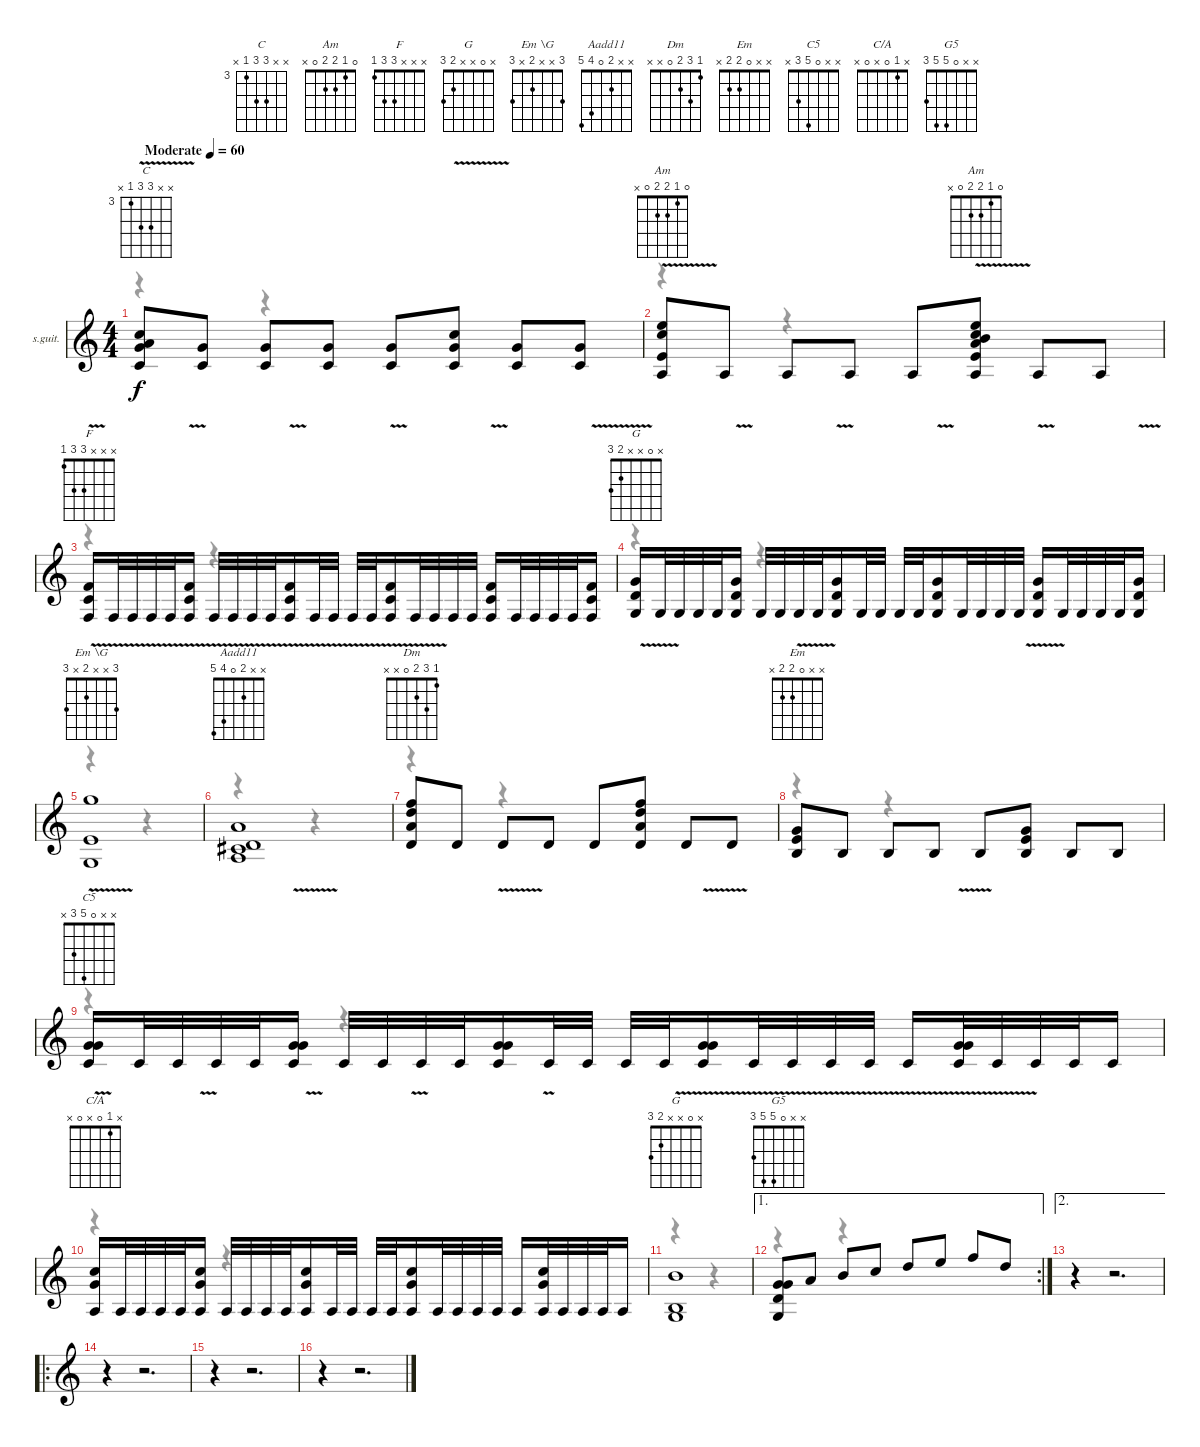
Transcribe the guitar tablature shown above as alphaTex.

\defaultSystemsLayout 4
\bracketExtendMode groupsimilarinstruments
\useSystemSignSeparator
\firstSystemTrackNameOrientation horizontal
\chordDiagramsInScore
\track ("Akkorde" "s.guit.") {instrument acousticguitarsteel}
\staff {score}
\tuning (E4 B3 G3 D3 A2 E2)
\chord ("C" x x 5 5 3 x) {firstfret 3}
\chord ("Am" 0 1 x 2 0 x)
\chord ("Am" 0 1 2 2 0 x)
\chord ("F" x x x 3 3 1)
\chord ("G" x x x 5 5 3)
\chord ("Em \\G" 3 x x 2 x 3)
\chord ("Aadd11" x x 2 0 4 5)
\chord ("Dm" 1 3 2 0 x x)
\chord ("Em" x x 0 2 2 x)
\chord ("C5" x x 0 5 3 x)
\chord ("C/A" x 1 0 x 0 x)
\chord ("G" x 0 x x 2 3)
\chord ("G5" x x 0 5 5 3)
\voice
\ts (4 4)
\beaming (8 2 2 2 2)
\tempo (60 "Moderate")
\clef g2
\ks c
(5.3{v} 5.4{v} 3.5{v} 17.6).8{ch "C" dy f instrument acousticguitarsteel beam Up} (5.4 3.5).8{beam Up} (5.4 3.5).8{beam Up} (5.4 3.5).8{beam Up} (5.4 3.5).8{beam Up} (5.3{v} 5.4{v} 3.5{v}).8{beam Up} (5.4 3.5).8{beam Up} (5.4 3.5).8{beam Up} |
(0.1{v} 1.2{v} 2.4{v} 0.5{v}).8{ch "Am" beam Up} 0.5.8{beam Up} 0.5.8{beam Up} 0.5.8{beam Up} 0.5.8{beam Up} (0.1{v} 1.2{v} 2.3{v} 2.4{v} 0.5{v} 19.6).8{ch "Am" beam Up} 0.5.8{beam Up} 0.5.8{beam Up} |
(3.4{v} 3.5{v} 1.6{v}).16{ch "F" beam Up} 1.6.32{beam Up} 1.6.32{beam Up} 1.6.32{beam Up} 1.6.32{beam Up} (3.4{v} 3.5{v} 1.6{v}).16{beam Up} 1.6.32{beam Up} 1.6.32{beam Up} 1.6.32{beam Up} 1.6.32{beam Up} (3.4{v} 3.5{v} 1.6{v}).16{beam Up} 1.6.32{beam Up} 1.6.32{beam Up} 1.6.32{beam Up} 1.6.32{beam Up} (3.4{v} 3.5{v} 1.6{v}).16{beam Up} 1.6.32{beam Up} 1.6.32{beam Up} 1.6.32{beam Up} 1.6.32{beam Up} (3.4{v} 3.5{v} 1.6{v}).16{beam Up} 1.6.32{beam Up} 1.6.32{beam Up} 1.6.32{beam Up} 1.6.32{beam Up} (3.4{v} 3.5{v} 1.6{v}).16{beam Up} |
(5.4{v} 5.5{v} 3.6{v}).16{ch "G" beam Up} 3.6.32{beam Up} 3.6.32{beam Up} 3.6.32{beam Up} 3.6.32{beam Up} (5.4{v} 5.5{v} 3.6{v}).16{beam Up} 3.6.32{beam Up} 3.6.32{beam Up} 3.6.32{beam Up} 3.6.32{beam Up} (5.4{v} 5.5{v} 3.6{v}).16{beam Up} 3.6.32{beam Up} 3.6.32{beam Up} 3.6.32{beam Up} 3.6.32{beam Up} (5.4{v} 5.5{v} 3.6{v}).16{beam Up} 3.6.32{beam Up} 3.6.32{beam Up} 3.6.32{beam Up} 3.6.32{beam Up} (5.4{v} 5.5{v} 3.6{v}).16{beam Up} 3.6.32{beam Up} 3.6.32{beam Up} 3.6.32{beam Up} 3.6.32{beam Up} (5.4{v} 5.5{v} 3.6{v}).16{beam Up} |
(3.1{v} 2.4{v} 3.6{v}).1{ch "Em \\G" beam Up} |
(2.3{v} 0.4{v} 4.5{v acc #} 5.6{v}).1{ch "Aadd11" beam Up} |
(1.1{v} 3.2{v} 2.3{v} 0.4{v}).8{ch "Dm" beam Up} 0.4.8{beam Up} 0.4.8{beam Up} 0.4.8{beam Up} 0.4.8{beam Up} (1.1{v} 3.2{v} 2.3{v} 0.4{v}).8{beam Up} 0.4.8{beam Up} 0.4.8{beam Up} |
(0.3{v} 2.4{v} 2.5{v}).8{ch "Em" beam Up} 2.5.8{beam Up} 2.5.8{beam Up} 2.5.8{beam Up} 2.5.8{beam Up} (0.3{v} 2.4{v} 2.5{v}).8{beam Up} 2.5.8{beam Up} 2.5.8{beam Up} |
(0.3{v} 5.4{v} 3.5{v}).16{ch "C5" beam Up} 3.5.32{beam Up} 3.5.32{beam Up} 3.5.32{beam Up} 3.5.32{beam Up} (0.3{v} 5.4{v} 3.5{v}).16{beam Up} 3.5.32{beam Up} 3.5.32{beam Up} 3.5.32{beam Up} 3.5.32{beam Up} (0.3{v} 5.4{v} 3.5{v}).16{beam Up} 3.5.32{beam Up} 3.5.32{beam Up} 3.5.32{beam Up} 3.5.32{beam Up} (0.3{v} 5.4{v} 3.5{v}).16{beam Up} 3.5.32{beam Up} 3.5.32{beam Up} 3.5.32{beam Up} 3.5.32{beam Up} 3.5.16{beam Up} (0.3{v} 5.4{v} 3.5{v}).32{beam Up} 3.5.32{beam Up} 3.5.32{beam Up} 3.5.32{beam Up} 3.5.16{beam Up} |
(1.2{v} 0.3{v} 0.5{v}).16{ch "C/A" beam Up} 0.5.32{beam Up} 0.5.32{beam Up} 0.5.32{beam Up} 0.5.32{beam Up} (1.2{v} 0.3{v} 0.5{v}).16{beam Up} 0.5.32{beam Up} 0.5.32{beam Up} 0.5.32{beam Up} 0.5.32{beam Up} (1.2{v} 0.3{v} 0.5{v}).16{beam Up} 0.5.32{beam Up} 0.5.32{beam Up} 0.5.32{beam Up} 0.5.32{beam Up} (1.2{v} 0.3{v} 0.5{v}).16{beam Up} 0.5.32{beam Up} 0.5.32{beam Up} 0.5.32{beam Up} 0.5.32{beam Up} 0.5.16{beam Up} (1.2{v} 0.3{v} 0.5{v}).32{beam Up} 0.5.32{beam Up} 0.5.32{beam Up} 0.5.32{beam Up} 0.5.16{beam Up} |
(0.2{v} 2.5{v} 3.6{v}).1{ch "G" beam Up} |
\ae 1
\rc 2
(0.3{v} 5.4{v} 5.5{v} 3.6{v}).8{ch "G5" beam Up} 2.3{v}.8{beam Up} 4.3{v}.8{beam Up} 5.3{v}.8{beam Up} 3.2{v}.8{beam Up} 5.2{v}.8{beam Up} 6.2{v}.8{beam Up} 3.2{v}.8{beam Up} |
\ae 2
r.4{beam Down} r.2{d beam Down} |
\ro
r.4{beam Down} r.2{d beam Down} |
r.4{beam Down} r.2{d beam Down} |
r.4{beam Down} r.2{d beam Down}
\voice
\clef g2
\ottava regular
\simile none
\ks c
r.4{dy mf beam Down} r.4{beam Down} |
r.4{beam Down} r.4{beam Down} |
r.4{beam Down} r.4{beam Down} |
r.4{beam Down} r.4{beam Down} |
r.4{beam Down} r.4{beam Down} |
r.4{beam Down} r.4{beam Down} |
r.4{beam Down} r.4{beam Down} |
r.4{beam Down} r.4{beam Down} |
r.4{beam Down} r.4{beam Down} |
r.4{beam Down} r.4{beam Down} |
r.4{beam Down} r.4{beam Down} |
r.4{beam Down} r.4{beam Down} |
|
|
|
